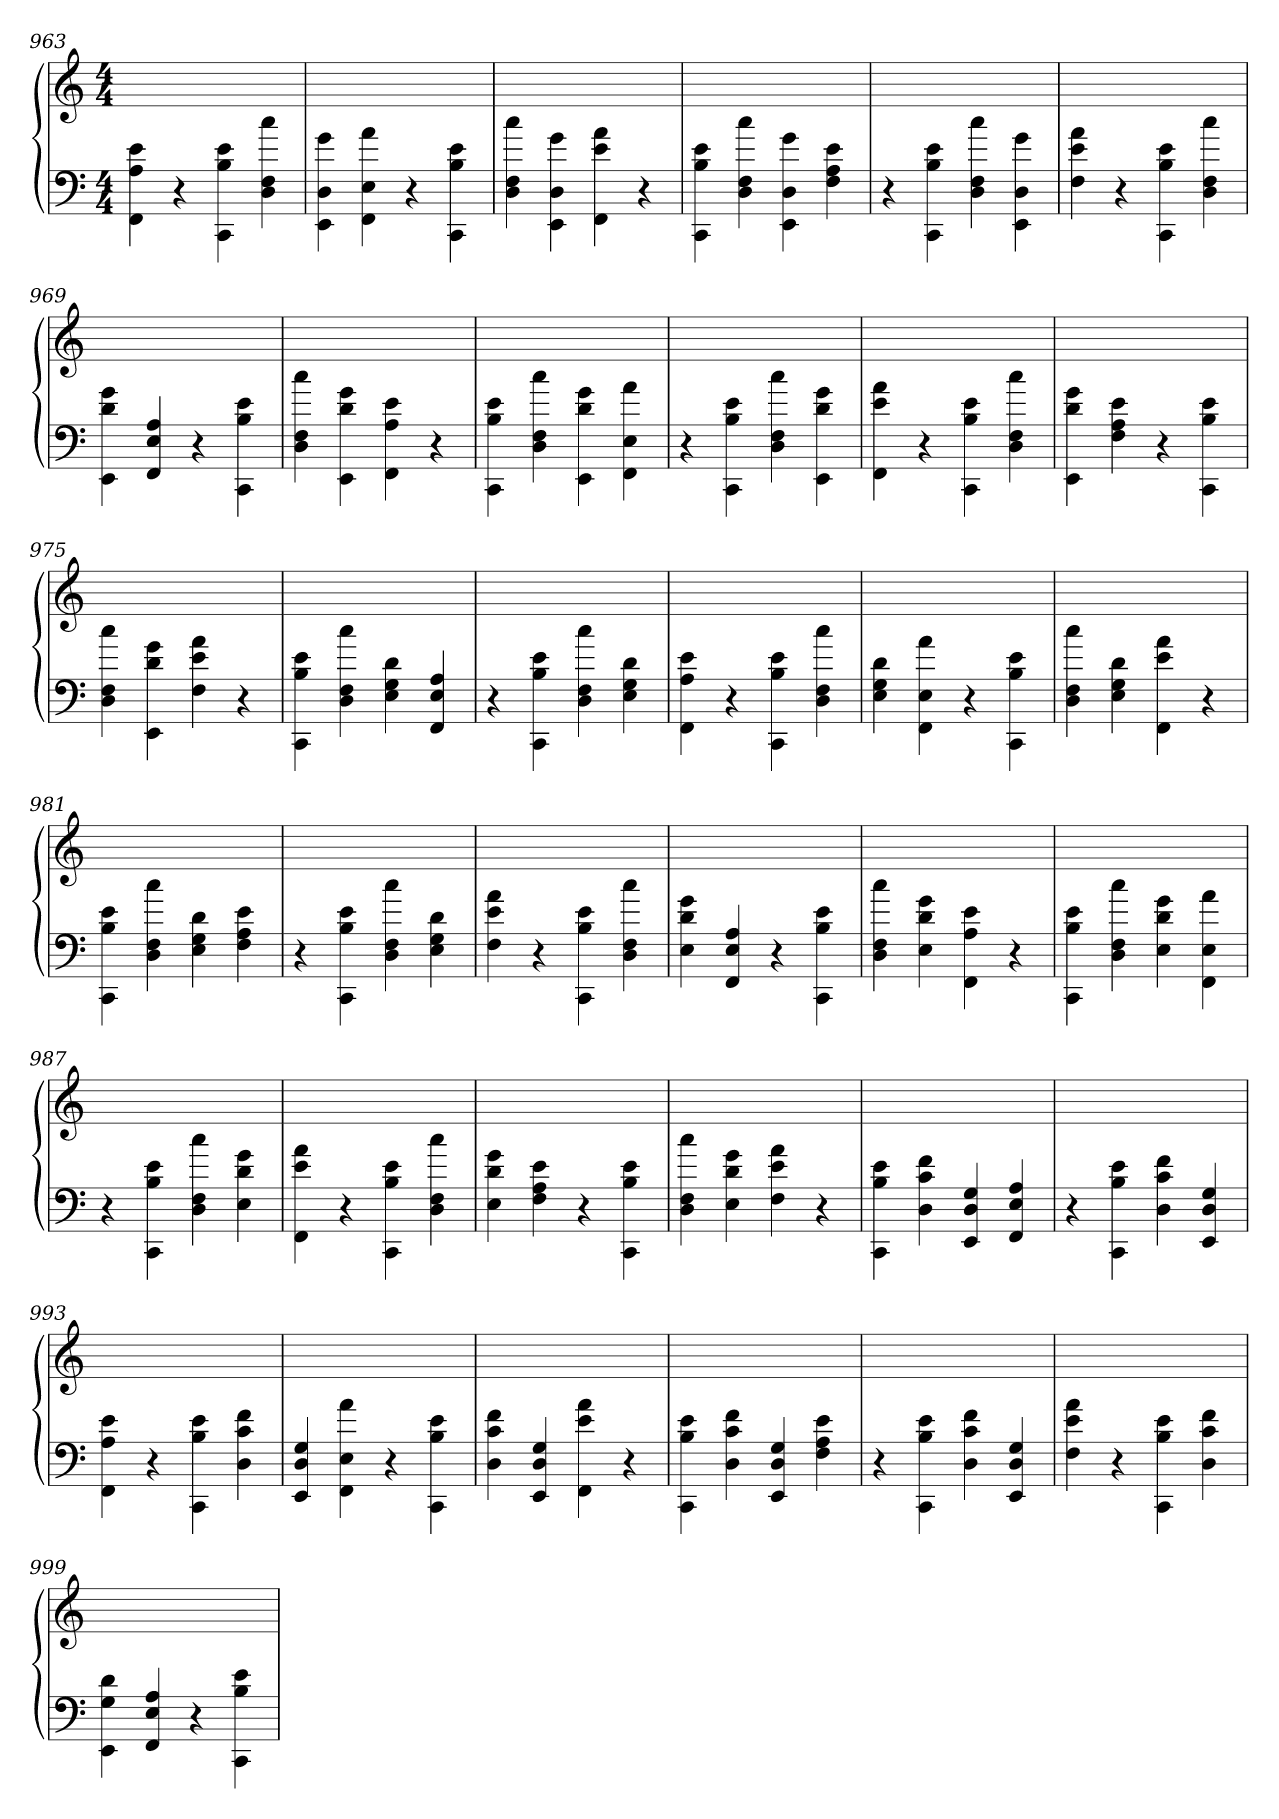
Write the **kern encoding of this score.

**kern	**kern
*part2	*part1
*staff2	*staff1
*clefF4	*clefG2
*k[]	*k[]
*C:	*C:
*M4/4	*M4/4
=963	=963
4FF 4A 4e	1ryy
4r	.
4CC 4B 4e	.
4D 4F 4cc	.
=964	=964
4EE 4D 4g	1ryy
4FF 4E 4a	.
4r	.
4CC 4B 4e	.
=965	=965
4D 4F 4cc	1ryy
4EE 4D 4g	.
4FF 4e 4a	.
4r	.
=966	=966
4CC 4B 4e	1ryy
4D 4F 4cc	.
4EE 4D 4g	.
4F 4A 4e	.
=967	=967
4r	1ryy
4CC 4B 4e	.
4D 4F 4cc	.
4EE 4D 4g	.
=968	=968
4F 4e 4a	1ryy
4r	.
4CC 4B 4e	.
4D 4F 4cc	.
=969	=969
4EE 4d 4g	1ryy
4FF 4E 4A	.
4r	.
4CC 4B 4e	.
=970	=970
4D 4F 4cc	1ryy
4EE 4d 4g	.
4FF 4A 4e	.
4r	.
=971	=971
4CC 4B 4e	1ryy
4D 4F 4cc	.
4EE 4d 4g	.
4FF 4E 4a	.
=972	=972
4r	1ryy
4CC 4B 4e	.
4D 4F 4cc	.
4EE 4d 4g	.
=973	=973
4FF 4e 4a	1ryy
4r	.
4CC 4B 4e	.
4D 4F 4cc	.
=974	=974
4EE 4d 4g	1ryy
4F 4A 4e	.
4r	.
4CC 4B 4e	.
=975	=975
4D 4F 4cc	1ryy
4EE 4d 4g	.
4F 4e 4a	.
4r	.
=976	=976
4CC 4B 4e	1ryy
4D 4F 4cc	.
4E 4G 4d	.
4FF 4E 4A	.
=977	=977
4r	1ryy
4CC 4B 4e	.
4D 4F 4cc	.
4E 4G 4d	.
=978	=978
4FF 4A 4e	1ryy
4r	.
4CC 4B 4e	.
4D 4F 4cc	.
=979	=979
4E 4G 4d	1ryy
4FF 4E 4a	.
4r	.
4CC 4B 4e	.
=980	=980
4D 4F 4cc	1ryy
4E 4G 4d	.
4FF 4e 4a	.
4r	.
=981	=981
4CC 4B 4e	1ryy
4D 4F 4cc	.
4E 4G 4d	.
4F 4A 4e	.
=982	=982
4r	1ryy
4CC 4B 4e	.
4D 4F 4cc	.
4E 4G 4d	.
=983	=983
4F 4e 4a	1ryy
4r	.
4CC 4B 4e	.
4D 4F 4cc	.
=984	=984
4E 4d 4g	1ryy
4FF 4E 4A	.
4r	.
4CC 4B 4e	.
=985	=985
4D 4F 4cc	1ryy
4E 4d 4g	.
4FF 4A 4e	.
4r	.
=986	=986
4CC 4B 4e	1ryy
4D 4F 4cc	.
4E 4d 4g	.
4FF 4E 4a	.
=987	=987
4r	1ryy
4CC 4B 4e	.
4D 4F 4cc	.
4E 4d 4g	.
=988	=988
4FF 4e 4a	1ryy
4r	.
4CC 4B 4e	.
4D 4F 4cc	.
=989	=989
4E 4d 4g	1ryy
4F 4A 4e	.
4r	.
4CC 4B 4e	.
=990	=990
4D 4F 4cc	1ryy
4E 4d 4g	.
4F 4e 4a	.
4r	.
=991	=991
4CC 4B 4e	1ryy
4D 4c 4f	.
4EE 4D 4G	.
4FF 4E 4A	.
=992	=992
4r	1ryy
4CC 4B 4e	.
4D 4c 4f	.
4EE 4D 4G	.
=993	=993
4FF 4A 4e	1ryy
4r	.
4CC 4B 4e	.
4D 4c 4f	.
=994	=994
4EE 4D 4G	1ryy
4FF 4E 4a	.
4r	.
4CC 4B 4e	.
=995	=995
4D 4c 4f	1ryy
4EE 4D 4G	.
4FF 4e 4a	.
4r	.
=996	=996
4CC 4B 4e	1ryy
4D 4c 4f	.
4EE 4D 4G	.
4F 4A 4e	.
=997	=997
4r	1ryy
4CC 4B 4e	.
4D 4c 4f	.
4EE 4D 4G	.
=998	=998
4F 4e 4a	1ryy
4r	.
4CC 4B 4e	.
4D 4c 4f	.
=999	=999
4EE 4G 4d	1ryy
4FF 4E 4A	.
4r	.
4CC 4B 4e	.
=	=
*-	*-
